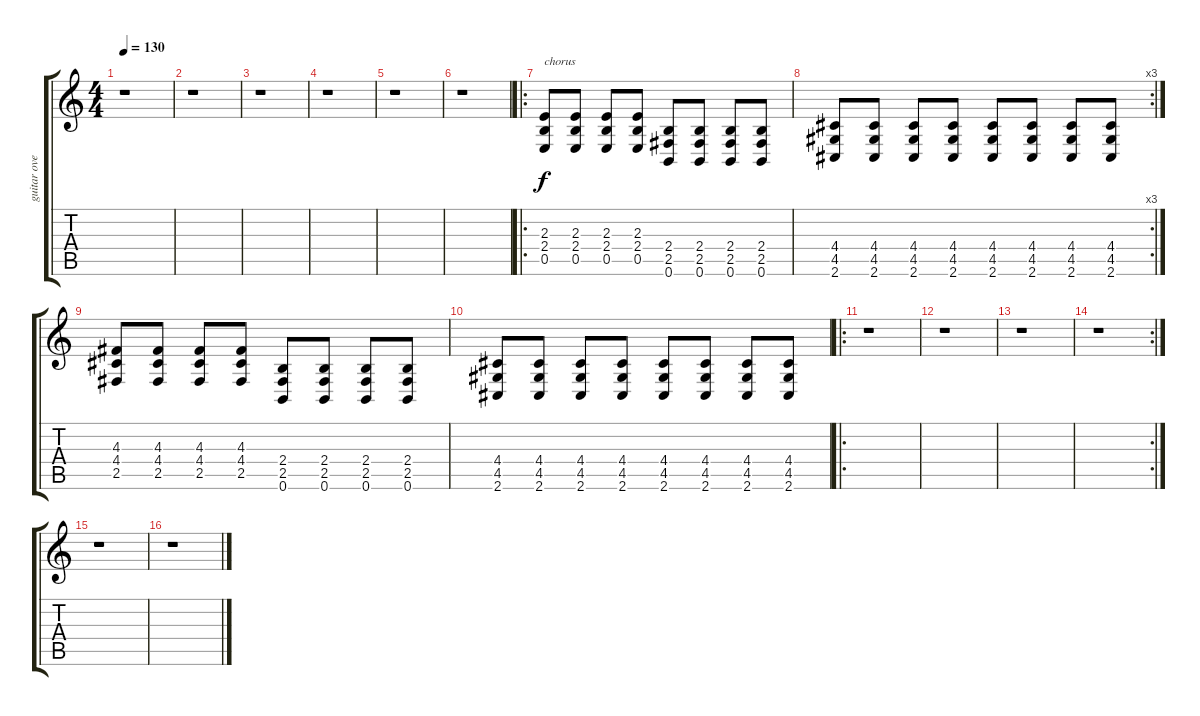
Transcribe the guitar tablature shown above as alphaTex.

\track ("guitar overdub" "guitar ove") {instrument distortionguitar}
\staff {score tabs}
\tuning (B3 G3 D3 A2 E2 B1) {hide}
\ts (4 4)
\tempo 130
\clef g2
\ks c
r.1{dy f} |
r.1 |
r.1 |
r.1 |
r.1 |
r.1 |
\ro
(2.3 2.4 0.5).8{txt "chorus"} (2.3 2.4 0.5).8 (2.3 2.4 0.5).8 (2.3 2.4 0.5).8 (2.4 2.5 0.6).8 (2.4 2.5 0.6).8 (2.4 2.5 0.6).8 (2.4 2.5 0.6).8 |
\rc 3
(4.4 4.5 2.6).8 (4.4 4.5 2.6).8 (4.4 4.5 2.6).8 (4.4 4.5 2.6).8 (4.4 4.5 2.6).8 (4.4 4.5 2.6).8 (4.4 4.5 2.6).8 (4.4 4.5 2.6).8 |
(4.3 4.4 2.5).8 (4.3 4.4 2.5).8 (4.3 4.4 2.5).8 (4.3 4.4 2.5).8 (2.4 2.5 0.6).8 (2.4 2.5 0.6).8 (2.4 2.5 0.6).8 (2.4 2.5 0.6).8 |
(4.4 4.5 2.6).8 (4.4 4.5 2.6).8 (4.4 4.5 2.6).8 (4.4 4.5 2.6).8 (4.4 4.5 2.6).8 (4.4 4.5 2.6).8 (4.4 4.5 2.6).8 (4.4 4.5 2.6).8 |
\ro
r.1 |
r.1 |
r.1 |
\rc 2
r.1 |
r.1 |
r.1
